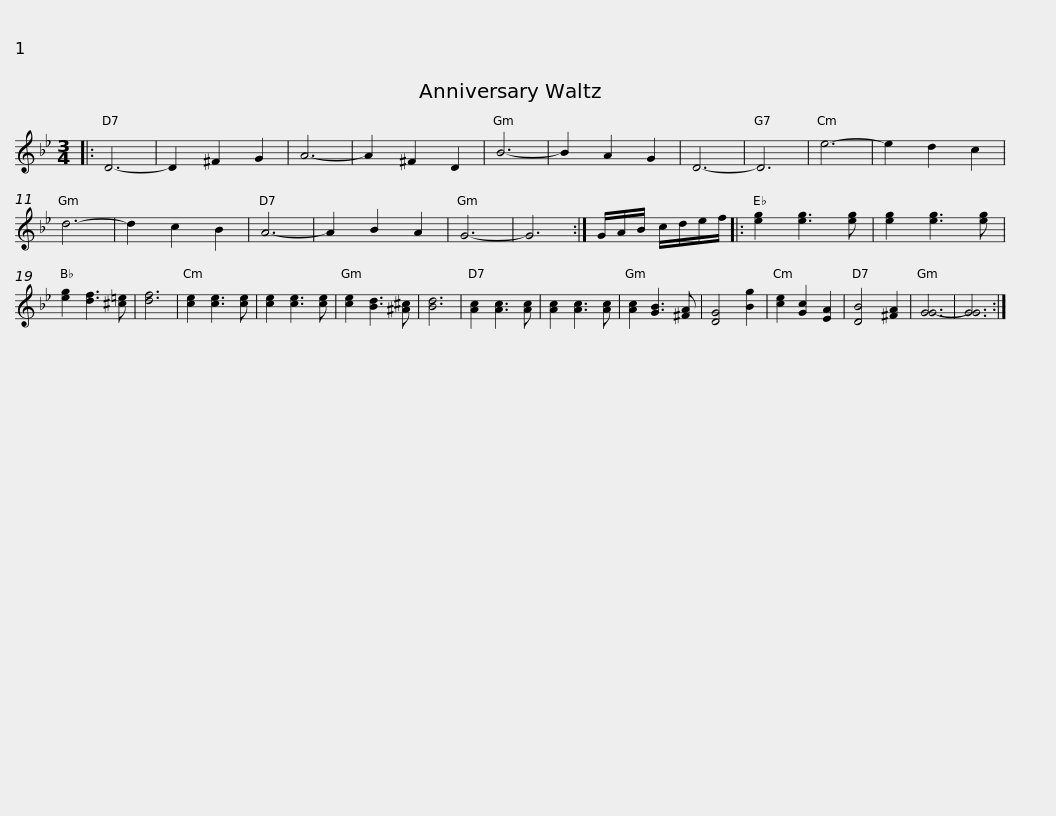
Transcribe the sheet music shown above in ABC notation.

X:1
L:1/8
M:3/4
I:linebreak $
K:Bb
V:1 treble
V:1
|: D6- | D2 ^F2 G2 | A6- | A2 ^F2 D2 | B6- | %5
 B2 A2 G2 | D6- | D6 | e6- | e2 d2 c2 | %10
 d6- | d2 c2 B2 | A6- | A2 B2 A2 |$ G6- | %15
 G6 :| G/A/B/ c/d/e/f/ |: [eg]2 [eg]3 [eg] | [eg]2 [eg]3 [eg] | [eg]2 [df]3 [^c=e] | %20
 [df]6 | [ce]2 [ce]3 [ce] | [ce]2 [ce]3 [ce] | [ce]2 [Bd]3 [^A^c] | [Bd]6 |$ %25
 [Ac]2 [Ac]3 [Ac] | [Ac]2 [Ac]3 [Ac] | [Ac]2 [GB]3 [^FA] | [DG]4 [Bg]2 | [ce]2 [Gc]2 [EA]2 | %30
 [DB]4 [^FA]2 | [GG-]6 | [GG]6 :| %33
